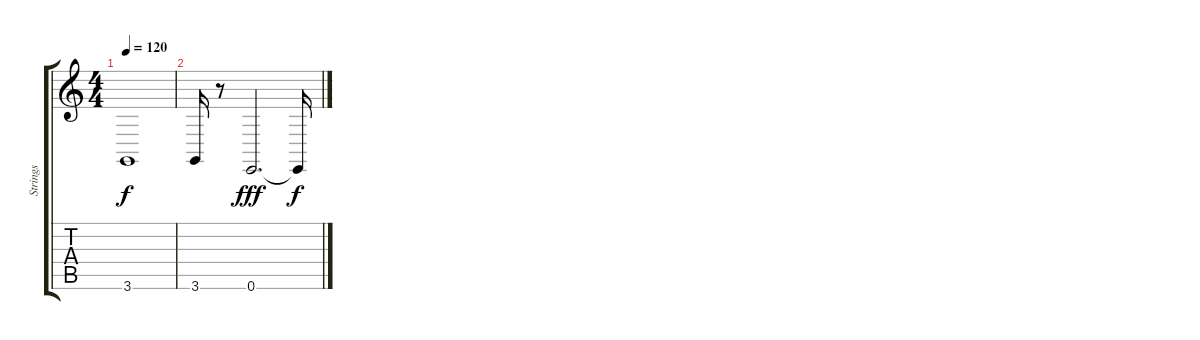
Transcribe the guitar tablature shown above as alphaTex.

\track ("Strings" "Strings") {instrument stringensemble1}
\staff {score tabs}
\tuning (E4 B3 G3 D3 A2 E2) {hide}
\ts (4 4)
\tempo 120
\clef g2
\ks c
3.6{t}.1{dy f} |
3.6.16 r.8 0.6.2{d dy fff} 0.6{t}.16{dy f}
